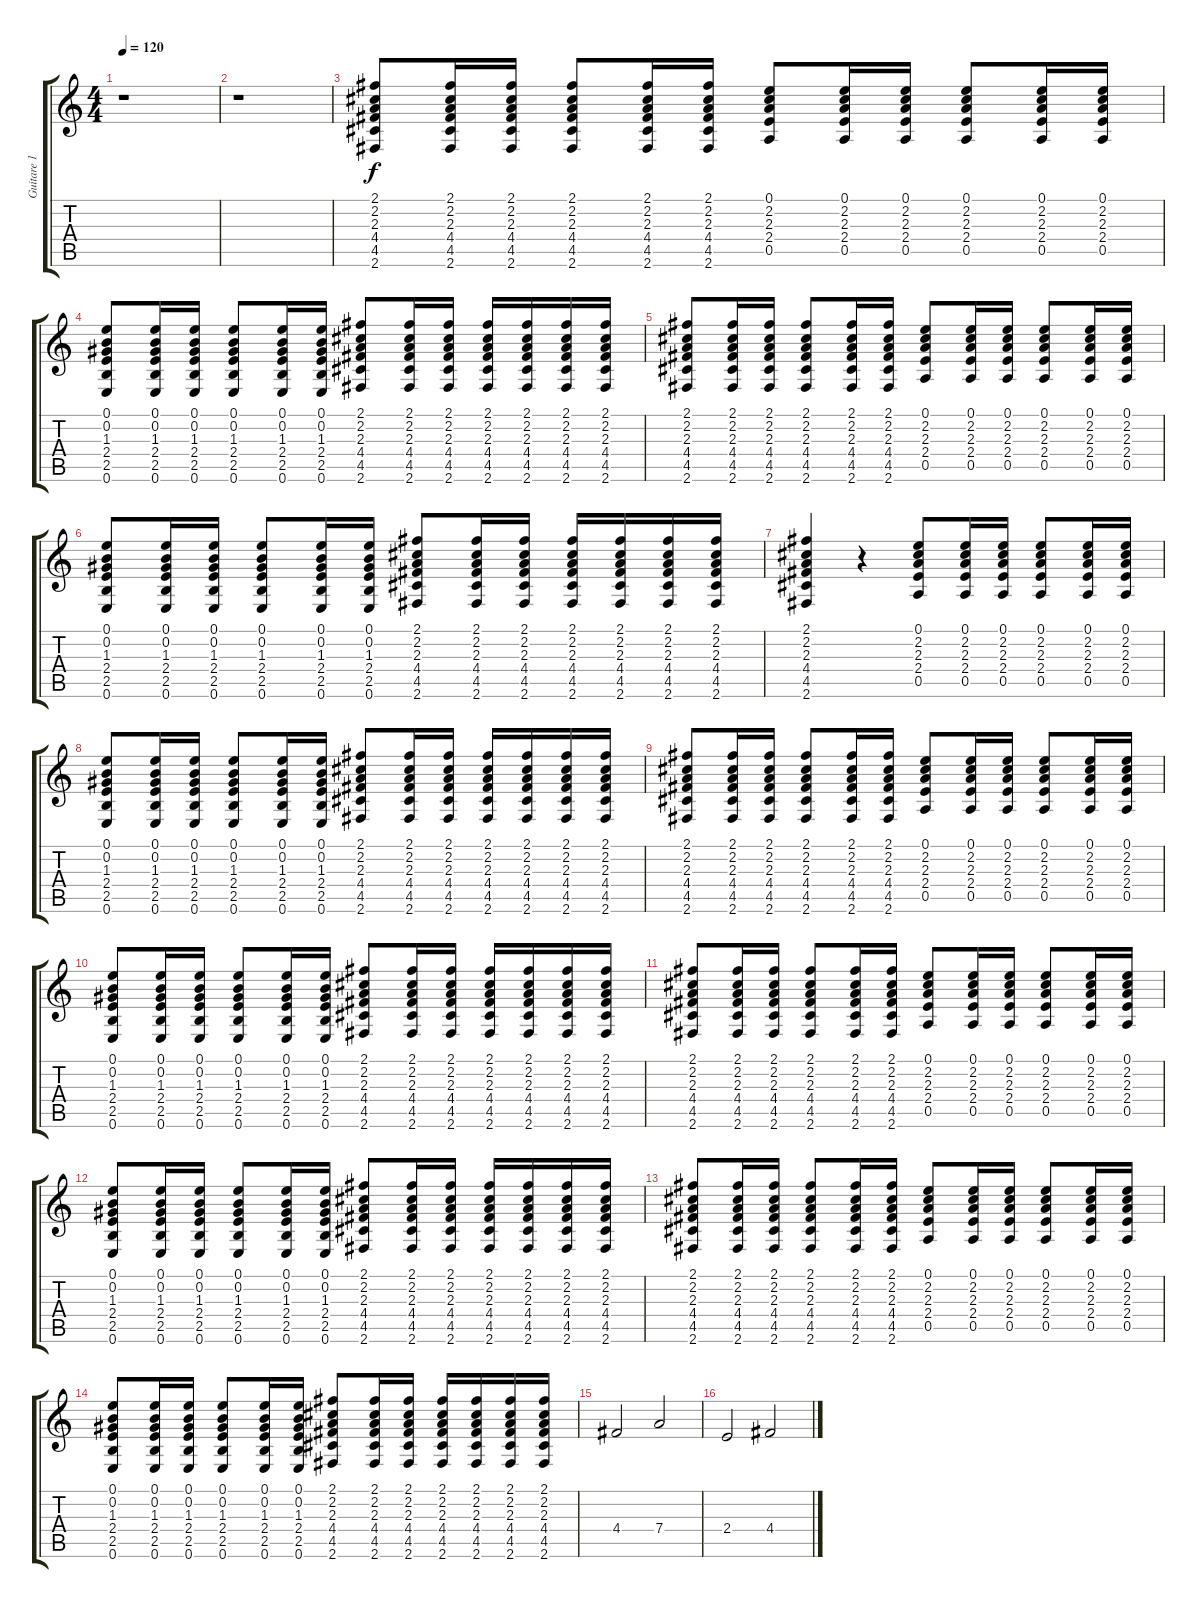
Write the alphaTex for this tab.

\track ("Guitare 1 (Acoustique)" "Guitare 1 ") {mute instrument acousticguitarnylon}
\staff {score tabs}
\tuning (E4 B3 G3 D3 A2 E2) {hide}
\ts (4 4)
\tempo 120
\clef g2
\ks c
r.1{dy f} |
r.1 |
(2.1 2.2 2.3 4.4 4.5 2.6).8 (2.1 2.2 2.3 4.4 4.5 2.6).16 (2.1 2.2 2.3 4.4 4.5 2.6).16 (2.1 2.2 2.3 4.4 4.5 2.6).8 (2.1 2.2 2.3 4.4 4.5 2.6).16 (2.1 2.2 2.3 4.4 4.5 2.6).16 (0.1 2.2 2.3 2.4 0.5).8 (0.1 2.2 2.3 2.4 0.5).16 (0.1 2.2 2.3 2.4 0.5).16 (0.1 2.2 2.3 2.4 0.5).8 (0.1 2.2 2.3 2.4 0.5).16 (0.1 2.2 2.3 2.4 0.5).16 |
(0.1 0.2 1.3 2.4 2.5 0.6).8 (0.1 0.2 1.3 2.4 2.5 0.6).16 (0.1 0.2 1.3 2.4 2.5 0.6).16 (0.1 0.2 1.3 2.4 2.5 0.6).8 (0.1 0.2 1.3 2.4 2.5 0.6).16 (0.1 0.2 1.3 2.4 2.5 0.6).16 (2.1 2.2 2.3 4.4 4.5 2.6).8 (2.1 2.2 2.3 4.4 4.5 2.6).16 (2.1 2.2 2.3 4.4 4.5 2.6).16 (2.1 2.2 2.3 4.4 4.5 2.6).16 (2.1 2.2 2.3 4.4 4.5 2.6).16 (2.1 2.2 2.3 4.4 4.5 2.6).16 (2.1 2.2 2.3 4.4 4.5 2.6).16 |
(2.1 2.2 2.3 4.4 4.5 2.6).8 (2.1 2.2 2.3 4.4 4.5 2.6).16 (2.1 2.2 2.3 4.4 4.5 2.6).16 (2.1 2.2 2.3 4.4 4.5 2.6).8 (2.1 2.2 2.3 4.4 4.5 2.6).16 (2.1 2.2 2.3 4.4 4.5 2.6).16 (0.1 2.2 2.3 2.4 0.5).8 (0.1 2.2 2.3 2.4 0.5).16 (0.1 2.2 2.3 2.4 0.5).16 (0.1 2.2 2.3 2.4 0.5).8 (0.1 2.2 2.3 2.4 0.5).16 (0.1 2.2 2.3 2.4 0.5).16 |
(0.1 0.2 1.3 2.4 2.5 0.6).8 (0.1 0.2 1.3 2.4 2.5 0.6).16 (0.1 0.2 1.3 2.4 2.5 0.6).16 (0.1 0.2 1.3 2.4 2.5 0.6).8 (0.1 0.2 1.3 2.4 2.5 0.6).16 (0.1 0.2 1.3 2.4 2.5 0.6).16 (2.1 2.2 2.3 4.4 4.5 2.6).8 (2.1 2.2 2.3 4.4 4.5 2.6).16 (2.1 2.2 2.3 4.4 4.5 2.6).16 (2.1 2.2 2.3 4.4 4.5 2.6).16 (2.1 2.2 2.3 4.4 4.5 2.6).16 (2.1 2.2 2.3 4.4 4.5 2.6).16 (2.1 2.2 2.3 4.4 4.5 2.6).16 |
(2.1 2.2 2.3 4.4 4.5 2.6).4 r.4 (0.1 2.2 2.3 2.4 0.5).8 (0.1 2.2 2.3 2.4 0.5).16 (0.1 2.2 2.3 2.4 0.5).16 (0.1 2.2 2.3 2.4 0.5).8 (0.1 2.2 2.3 2.4 0.5).16 (0.1 2.2 2.3 2.4 0.5).16 |
(0.1 0.2 1.3 2.4 2.5 0.6).8 (0.1 0.2 1.3 2.4 2.5 0.6).16 (0.1 0.2 1.3 2.4 2.5 0.6).16 (0.1 0.2 1.3 2.4 2.5 0.6).8 (0.1 0.2 1.3 2.4 2.5 0.6).16 (0.1 0.2 1.3 2.4 2.5 0.6).16 (2.1 2.2 2.3 4.4 4.5 2.6).8 (2.1 2.2 2.3 4.4 4.5 2.6).16 (2.1 2.2 2.3 4.4 4.5 2.6).16 (2.1 2.2 2.3 4.4 4.5 2.6).16 (2.1 2.2 2.3 4.4 4.5 2.6).16 (2.1 2.2 2.3 4.4 4.5 2.6).16 (2.1 2.2 2.3 4.4 4.5 2.6).16 |
(2.1 2.2 2.3 4.4 4.5 2.6).8 (2.1 2.2 2.3 4.4 4.5 2.6).16 (2.1 2.2 2.3 4.4 4.5 2.6).16 (2.1 2.2 2.3 4.4 4.5 2.6).8 (2.1 2.2 2.3 4.4 4.5 2.6).16 (2.1 2.2 2.3 4.4 4.5 2.6).16 (0.1 2.2 2.3 2.4 0.5).8 (0.1 2.2 2.3 2.4 0.5).16 (0.1 2.2 2.3 2.4 0.5).16 (0.1 2.2 2.3 2.4 0.5).8 (0.1 2.2 2.3 2.4 0.5).16 (0.1 2.2 2.3 2.4 0.5).16 |
(0.1 0.2 1.3 2.4 2.5 0.6).8 (0.1 0.2 1.3 2.4 2.5 0.6).16 (0.1 0.2 1.3 2.4 2.5 0.6).16 (0.1 0.2 1.3 2.4 2.5 0.6).8 (0.1 0.2 1.3 2.4 2.5 0.6).16 (0.1 0.2 1.3 2.4 2.5 0.6).16 (2.1 2.2 2.3 4.4 4.5 2.6).8 (2.1 2.2 2.3 4.4 4.5 2.6).16 (2.1 2.2 2.3 4.4 4.5 2.6).16 (2.1 2.2 2.3 4.4 4.5 2.6).16 (2.1 2.2 2.3 4.4 4.5 2.6).16 (2.1 2.2 2.3 4.4 4.5 2.6).16 (2.1 2.2 2.3 4.4 4.5 2.6).16 |
(2.1 2.2 2.3 4.4 4.5 2.6).8 (2.1 2.2 2.3 4.4 4.5 2.6).16 (2.1 2.2 2.3 4.4 4.5 2.6).16 (2.1 2.2 2.3 4.4 4.5 2.6).8 (2.1 2.2 2.3 4.4 4.5 2.6).16 (2.1 2.2 2.3 4.4 4.5 2.6).16 (0.1 2.2 2.3 2.4 0.5).8 (0.1 2.2 2.3 2.4 0.5).16 (0.1 2.2 2.3 2.4 0.5).16 (0.1 2.2 2.3 2.4 0.5).8 (0.1 2.2 2.3 2.4 0.5).16 (0.1 2.2 2.3 2.4 0.5).16 |
(0.1 0.2 1.3 2.4 2.5 0.6).8 (0.1 0.2 1.3 2.4 2.5 0.6).16 (0.1 0.2 1.3 2.4 2.5 0.6).16 (0.1 0.2 1.3 2.4 2.5 0.6).8 (0.1 0.2 1.3 2.4 2.5 0.6).16 (0.1 0.2 1.3 2.4 2.5 0.6).16 (2.1 2.2 2.3 4.4 4.5 2.6).8 (2.1 2.2 2.3 4.4 4.5 2.6).16 (2.1 2.2 2.3 4.4 4.5 2.6).16 (2.1 2.2 2.3 4.4 4.5 2.6).16 (2.1 2.2 2.3 4.4 4.5 2.6).16 (2.1 2.2 2.3 4.4 4.5 2.6).16 (2.1 2.2 2.3 4.4 4.5 2.6).16 |
(2.1 2.2 2.3 4.4 4.5 2.6).8 (2.1 2.2 2.3 4.4 4.5 2.6).16 (2.1 2.2 2.3 4.4 4.5 2.6).16 (2.1 2.2 2.3 4.4 4.5 2.6).8 (2.1 2.2 2.3 4.4 4.5 2.6).16 (2.1 2.2 2.3 4.4 4.5 2.6).16 (0.1 2.2 2.3 2.4 0.5).8 (0.1 2.2 2.3 2.4 0.5).16 (0.1 2.2 2.3 2.4 0.5).16 (0.1 2.2 2.3 2.4 0.5).8 (0.1 2.2 2.3 2.4 0.5).16 (0.1 2.2 2.3 2.4 0.5).16 |
(0.1 0.2 1.3 2.4 2.5 0.6).8 (0.1 0.2 1.3 2.4 2.5 0.6).16 (0.1 0.2 1.3 2.4 2.5 0.6).16 (0.1 0.2 1.3 2.4 2.5 0.6).8 (0.1 0.2 1.3 2.4 2.5 0.6).16 (0.1 0.2 1.3 2.4 2.5 0.6).16 (2.1 2.2 2.3 4.4 4.5 2.6).8 (2.1 2.2 2.3 4.4 4.5 2.6).16 (2.1 2.2 2.3 4.4 4.5 2.6).16 (2.1 2.2 2.3 4.4 4.5 2.6).16 (2.1 2.2 2.3 4.4 4.5 2.6).16 (2.1 2.2 2.3 4.4 4.5 2.6).16 (2.1 2.2 2.3 4.4 4.5 2.6).16 |
4.4.2 7.4.2 |
2.4.2 4.4.2
